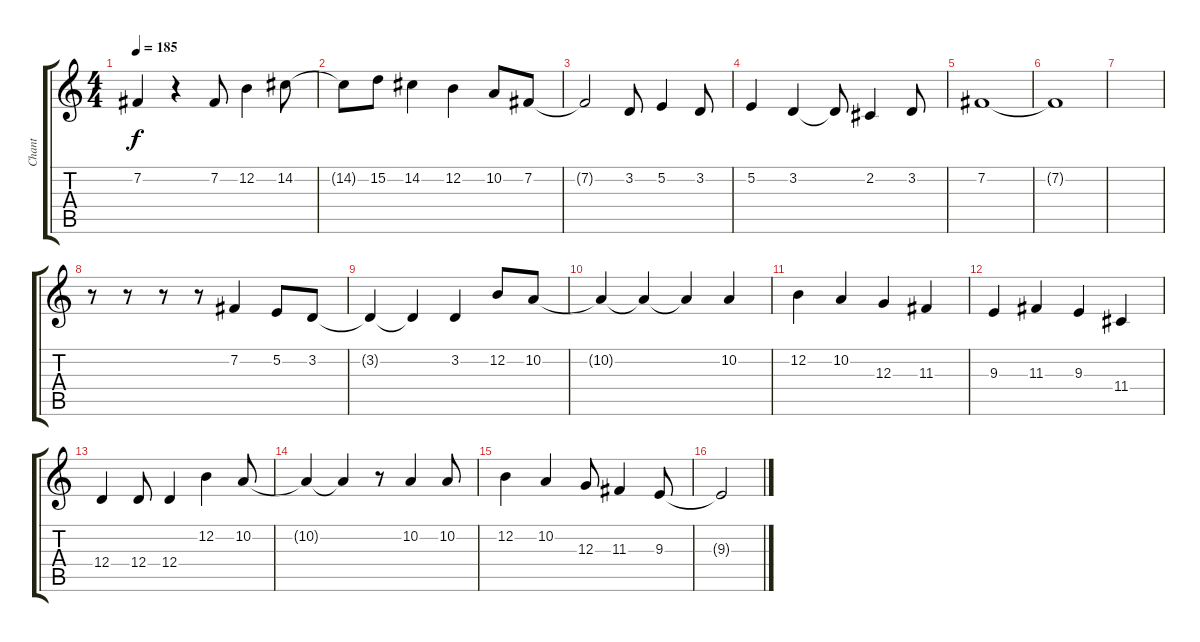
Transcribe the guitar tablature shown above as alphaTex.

\track ("Chant" "Chant") {instrument voiceoohs}
\staff {score tabs}
\tuning (E4 B3 G3 D3 A2 E2) {hide}
\ts (4 4)
\tempo 185
\clef g2
\ks c
7.2{t}.4{dy f} r.4 7.2.8 12.2.4 14.2.8 |
14.2{t}.8 15.2.8 14.2.4 12.2.4 10.2.8 7.2.8 |
7.2{t}.2 3.2.8 5.2.4 3.2.8 |
5.2.4 3.2.4 3.2{t}.8 2.2.4 3.2.8 |
7.2.1 |
7.2{t}.1 |
|
r.8 r.8 r.8 r.8 7.2.4 5.2.8 3.2.8 |
3.2{t}.4 3.2{t}.4 3.2.4 12.2.8 10.2.8 |
10.2{t}.4 10.2{t}.4 10.2{t}.4 10.2.4 |
12.2.4 10.2.4 12.3.4 11.3.4 |
9.3.4 11.3.4 9.3.4 11.4.4 |
12.4.4 12.4.8 12.4.4 12.2.4 10.2.8 |
10.2{t}.4 10.2{t}.4 r.8 10.2.4 10.2.8 |
12.2.4 10.2.4 12.3.8 11.3.4 9.3.8 |
9.3{t}.2
